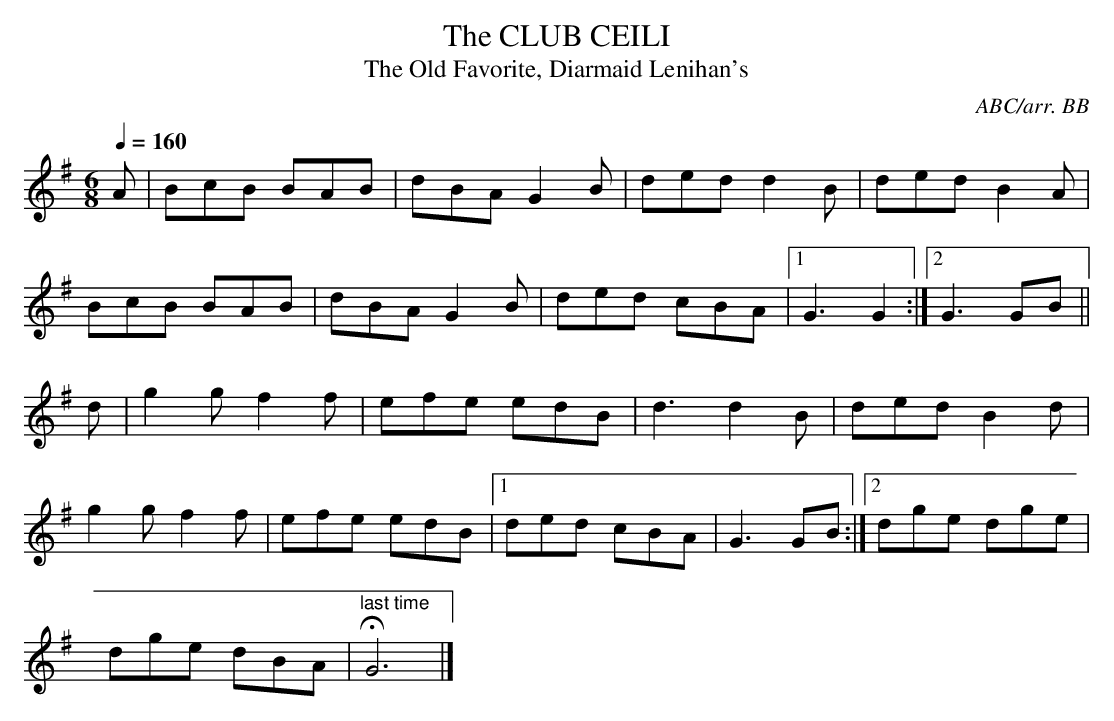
X:1
T:CLUB CEILI, The
T:The Old Favorite, Diarmaid Lenihan's
C:ABC/arr. BB
M:6/8
L:1/8
Q:1/4=160
K:G
A|BcB BAB|dBA G2B|ded d2B|ded B2A|
BcB BAB|dBA G2B|ded cBA|1 G3 G2 :|2 G3 GB ||
d|g2g f2f|efe edB|d3 d2B|ded B2d|
g2g f2f|efe edB|1 ded cBA|G3 GB :|2 dge dge|
dge dBA|"last time"HG6|]
